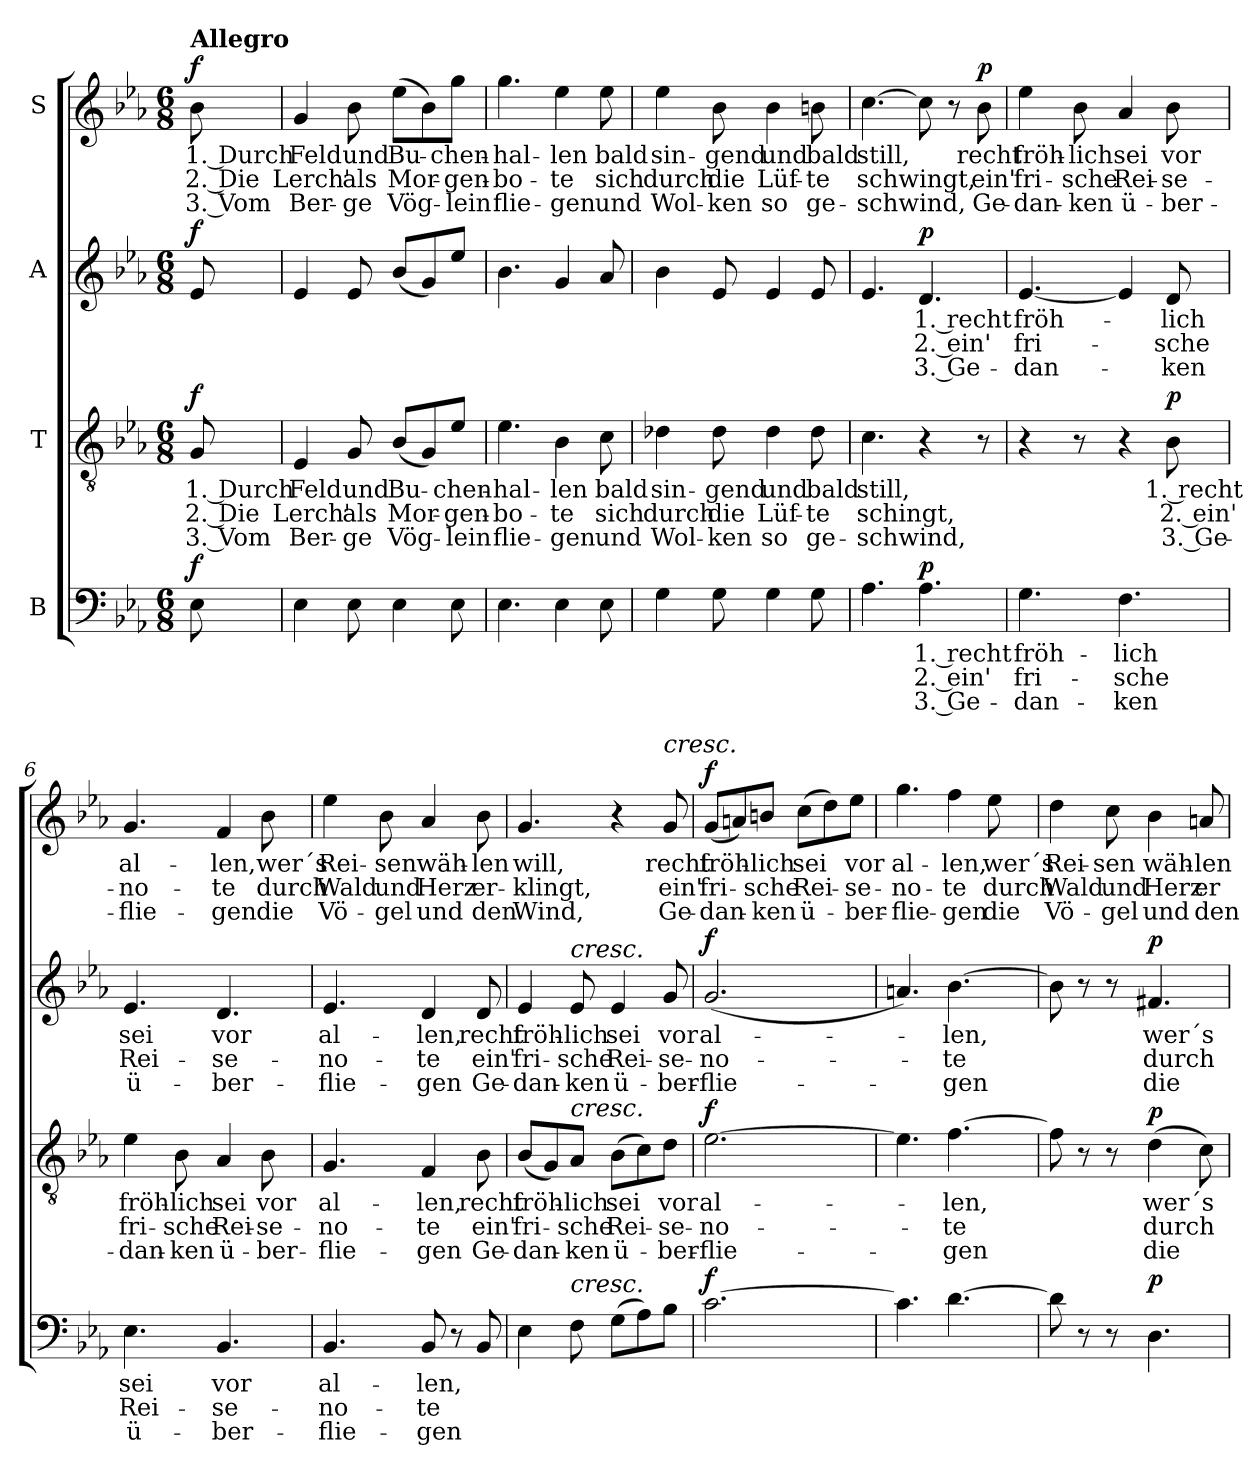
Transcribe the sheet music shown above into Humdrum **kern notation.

**kern	**text	**text	**text	**dynam	**kern	**text	**text	**text	**dynam	**kern	**text	**text	**text	**dynam	**kern	**text	**text	**text	**dynam
*part4	*part4	*part4	*part4	*part4	*part3	*part3	*part3	*part3	*part3	*part2	*part2	*part2	*part2	*part2	*part1	*part1	*part1	*part1	*part1
*staff4	*staff4	*staff4	*staff4	*staff4	*staff3	*staff3	*staff3	*staff3	*staff3	*staff2	*staff2	*staff2	*staff2	*staff2	*staff1	*staff1	*staff1	*staff1	*staff1
*I"B	*	*	*	*	*I"T	*	*	*	*	*I"A	*	*	*	*	*I"S	*	*	*	*
*clefF4	*	*	*	*	*clefGv2	*	*	*	*	*clefG2	*	*	*	*	*clefG2	*	*	*	*
*k[b-e-a-]	*	*	*	*	*k[b-e-a-]	*	*	*	*	*k[b-e-a-]	*	*	*	*	*k[b-e-a-]	*	*	*	*
*M6/8	*	*	*	*	*M6/8	*	*	*	*	*M6/8	*	*	*	*	*M6/8	*	*	*	*
=	=	=	=	=	=	=	=	=	=	=	=	=	=	=	=	=	=	=	=
!	!	!	!	!	!	!	!	!	!	!	!	!	!	!	!LO:TX:a:B:t=Allegro	!	!	!	!
!	!	!	!	!LO:DY:b	!	!LO:LY:b	!LO:LY:b	!LO:LY:b	!LO:DY:b	!	!	!	!	!LO:DY:b	!	!LO:LY:b	!LO:LY:b	!LO:LY:b	!LO:DY:b
8E-\	.	.	.	f	8G/	1. Durch	2. Die	3. Vom	f	8e-/	.	.	.	f	8b-\	1. Durch	2. Die	3. Vom	f
=1	=1	=1	=1	=1	=1	=1	=1	=1	=1	=1	=1	=1	=1	=1	=1	=1	=1	=1	=1
!	!	!	!	!	!	!LO:LY:b	!LO:LY:b	!LO:LY:b	!	!	!	!	!	!	!	!LO:LY:b	!LO:LY:b	!LO:LY:b	!
4E-\	.	.	.	.	4E-/	Feld	Lerch'	Ber-	.	4e-/	.	.	.	.	4g/	Feld	Lerch'	Ber-	.
!	!	!	!	!	!	!LO:LY:b	!LO:LY:b	!LO:LY:b	!	!	!	!	!	!	!	!LO:LY:b	!LO:LY:b	!LO:LY:b	!
8E-\	.	.	.	.	8G/	und	als	-ge	.	8e-/	.	.	.	.	8b-\	und	als	-ge	.
!	!	!	!	!	!	!LO:LY:b	!LO:LY:b	!LO:LY:b	!	!	!	!	!	!	!	!LO:LY:b	!LO:LY:b	!LO:LY:b	!
4E-\	.	.	.	.	(<8B-/L	Bu-	Mor-	Vög-	.	(<8b-/L	.	.	.	.	(>8ee-\L	Bu-	Mor-	Vög-	.
.	.	.	.	.	8G/)	.	.	.	.	8g/)	.	.	.	.	8b-\)	.	.	.	.
!	!	!	!	!	!	!LO:LY:b	!LO:LY:b	!LO:LY:b	!	!	!	!	!	!	!	!LO:LY:b	!LO:LY:b	!LO:LY:b	!
8E-\	.	.	.	.	8e-/J	-chen-	-gen-	-lein	.	8ee-/J	.	.	.	.	8gg\J	-chen-	-gen-	-lein	.
=2	=2	=2	=2	=2	=2	=2	=2	=2	=2	=2	=2	=2	=2	=2	=2	=2	=2	=2	=2
!	!	!	!	!	!	!LO:LY:b	!LO:LY:b	!LO:LY:b	!	!	!	!	!	!	!	!LO:LY:b	!LO:LY:b	!LO:LY:b	!
4.E-\	.	.	.	.	4.e-\	-hal-	-bo-	flie-	.	4.b-\	.	.	.	.	4.gg\	-hal-	-bo-	flie-	.
!	!	!	!	!	!	!LO:LY:b	!LO:LY:b	!LO:LY:b	!	!	!	!	!	!	!	!LO:LY:b	!LO:LY:b	!LO:LY:b	!
4E-\	.	.	.	.	4B-\	-len	-te	-gen	.	4g/	.	.	.	.	4ee-\	-len	-te	-gen	.
!	!	!	!	!	!	!LO:LY:b	!LO:LY:b	!LO:LY:b	!	!	!	!	!	!	!	!LO:LY:b	!LO:LY:b	!LO:LY:b	!
8E-\	.	.	.	.	8c\	bald	sich	und	.	8a-/	.	.	.	.	8ee-\	bald	sich	und	.
=3	=3	=3	=3	=3	=3	=3	=3	=3	=3	=3	=3	=3	=3	=3	=3	=3	=3	=3	=3
!	!	!	!	!	!	!LO:LY:b	!LO:LY:b	!LO:LY:b	!	!	!	!	!	!	!	!LO:LY:b	!LO:LY:b	!LO:LY:b	!
4G\	.	.	.	.	4d-X\	sin-	durch	Wol-	.	4b-\	.	.	.	.	4ee-\	sin-	durch	Wol-	.
!	!	!	!	!	!	!LO:LY:b	!LO:LY:b	!LO:LY:b	!	!	!	!	!	!	!	!LO:LY:b	!LO:LY:b	!LO:LY:b	!
8G\	.	.	.	.	8d-\	-gend	die	-ken	.	8e-/	.	.	.	.	8b-\	-gend	die	-ken	.
!	!	!	!	!	!	!LO:LY:b	!LO:LY:b	!LO:LY:b	!	!	!	!	!	!	!	!LO:LY:b	!LO:LY:b	!LO:LY:b	!
4G\	.	.	.	.	4d-\	und	Lüf-	so	.	4e-/	.	.	.	.	4b-\	und	Lüf-	so	.
!	!	!	!	!	!	!LO:LY:b	!LO:LY:b	!LO:LY:b	!	!	!	!	!	!	!	!LO:LY:b	!LO:LY:b	!LO:LY:b	!
8G\	.	.	.	.	8d-\	bald	-te	ge-	.	8e-/	.	.	.	.	8bn\	bald	-te	ge-	.
=4	=4	=4	=4	=4	=4	=4	=4	=4	=4	=4	=4	=4	=4	=4	=4	=4	=4	=4	=4
!	!	!	!	!	!	!LO:LY:b	!LO:LY:b	!LO:LY:b	!	!	!	!	!	!	!	!LO:LY:b	!LO:LY:b	!LO:LY:b	!
4.A-\	.	.	.	.	4.c\	still,	schingt,	-schwind,	.	4.e-/	.	.	.	.	[4.cc\	still,	schwingt,	-schwind,	.
!	!LO:LY:b	!LO:LY:b	!LO:LY:b	!LO:DY:b	!	!	!	!	!	!	!LO:LY:b	!LO:LY:b	!LO:LY:b	!LO:DY:b	!	!	!	!	!
4.A-\	1. recht	2. ein'	3. Ge-	p	4r	.	.	.	.	4.d/	1. recht	2. ein'	3. Ge-	p	8cc\]	.	.	.	.
.	.	.	.	.	.	.	.	.	.	.	.	.	.	.	8r	.	.	.	.
!	!	!	!	!	!	!	!	!	!	!	!	!	!	!	!	!LO:LY:b	!LO:LY:b	!LO:LY:b	!LO:DY:b
.	.	.	.	.	8r	.	.	.	.	.	.	.	.	.	8b-\	recht	ein'	Ge-	p
!!LO:LB:g=z
=5	=5	=5	=5	=5	=5	=5	=5	=5	=5	=5	=5	=5	=5	=5	=5	=5	=5	=5	=5
!	!LO:LY:b	!LO:LY:b	!LO:LY:b	!	!	!	!	!	!	!	!LO:LY:b	!LO:LY:b	!LO:LY:b	!	!	!LO:LY:b	!LO:LY:b	!LO:LY:b	!
4.G\	fröh-	fri-	-dan-	.	4r	.	.	.	.	[4.e-/	fröh-	fri-	-dan-	.	4ee-\	fröh-	fri-	-dan-	.
!	!	!	!	!	!	!	!	!	!	!	!	!	!	!	!	!LO:LY:b	!LO:LY:b	!LO:LY:b	!
.	.	.	.	.	8r	.	.	.	.	.	.	.	.	.	8b-\	-lich	-sche	-ken	.
!	!LO:LY:b	!LO:LY:b	!LO:LY:b	!	!	!	!	!	!	!	!	!	!	!	!	!LO:LY:b	!LO:LY:b	!LO:LY:b	!
4.F\	-lich	-sche	-ken	.	4r	.	.	.	.	4e-/]	.	.	.	.	4a-/	sei	Rei-	ü-	.
!	!	!	!	!	!	!LO:LY:b	!LO:LY:b	!LO:LY:b	!LO:DY:b	!	!LO:LY:b	!LO:LY:b	!LO:LY:b	!	!	!LO:LY:b	!LO:LY:b	!LO:LY:b	!
.	.	.	.	.	8B-\	1. recht	2. ein'	3. Ge-	p	8d/	-lich	-sche	-ken	.	8b-\	vor	-se-	-ber-	.
=6	=6	=6	=6	=6	=6	=6	=6	=6	=6	=6	=6	=6	=6	=6	=6	=6	=6	=6	=6
!	!LO:LY:b	!LO:LY:b	!LO:LY:b	!	!	!LO:LY:b	!LO:LY:b	!LO:LY:b	!	!	!LO:LY:b	!LO:LY:b	!LO:LY:b	!	!	!LO:LY:b	!LO:LY:b	!LO:LY:b	!
4.E-\	sei	Rei-	ü-	.	4e-\	fröh-	fri-	-dan-	.	4.e-/	sei	Rei-	ü-	.	4.g/	al-	-no-	-flie-	.
!	!	!	!	!	!	!LO:LY:b	!LO:LY:b	!LO:LY:b	!	!	!	!	!	!	!	!	!	!	!
.	.	.	.	.	8B-\	-lich	-sche	-ken	.	.	.	.	.	.	.	.	.	.	.
!	!LO:LY:b	!LO:LY:b	!LO:LY:b	!	!	!LO:LY:b	!LO:LY:b	!LO:LY:b	!	!	!LO:LY:b	!LO:LY:b	!LO:LY:b	!	!	!LO:LY:b	!LO:LY:b	!LO:LY:b	!
4.BB-/	vor	-se-	-ber-	.	4A-/	sei	Rei-	ü-	.	4.d/	vor	-se-	-ber-	.	4f/	-len,	-te	-gen	.
!	!	!	!	!	!	!LO:LY:b	!LO:LY:b	!LO:LY:b	!	!	!	!	!	!	!	!LO:LY:b	!LO:LY:b	!LO:LY:b	!
.	.	.	.	.	8B-\	vor	-se-	-ber-	.	.	.	.	.	.	8b-\	wer´s	durch	die	.
=7	=7	=7	=7	=7	=7	=7	=7	=7	=7	=7	=7	=7	=7	=7	=7	=7	=7	=7	=7
!	!LO:LY:b	!LO:LY:b	!LO:LY:b	!	!	!LO:LY:b	!LO:LY:b	!LO:LY:b	!	!	!LO:LY:b	!LO:LY:b	!LO:LY:b	!	!	!LO:LY:b	!LO:LY:b	!LO:LY:b	!
4.BB-/	al-	-no-	-flie-	.	4.G/	al-	-no-	-flie-	.	4.e-/	al-	-no-	-flie-	.	4ee-\	Rei-	Wald	Vö-	.
!	!	!	!	!	!	!	!	!	!	!	!	!	!	!	!	!LO:LY:b	!LO:LY:b	!LO:LY:b	!
.	.	.	.	.	.	.	.	.	.	.	.	.	.	.	8b-\	-sen	und	-gel	.
!	!LO:LY:b	!LO:LY:b	!LO:LY:b	!	!	!LO:LY:b	!LO:LY:b	!LO:LY:b	!	!	!LO:LY:b	!LO:LY:b	!LO:LY:b	!	!	!LO:LY:b	!LO:LY:b	!LO:LY:b	!
8BB-/	-len,	-te	-gen	.	4F/	-len,	-te	-gen	.	4d/	-len,	-te	-gen	.	4a-/	wäh-	Herz	und	.
8r	.	.	.	.	.	.	.	.	.	.	.	.	.	.	.	.	.	.	.
!	!	!	!	!	!	!LO:LY:b	!LO:LY:b	!LO:LY:b	!	!	!LO:LY:b	!LO:LY:b	!LO:LY:b	!	!	!LO:LY:b	!LO:LY:b	!LO:LY:b	!
8BB-/	.	.	.	.	8B-\	recht	ein'	Ge-	.	8d/	recht	ein'	Ge-	.	8b-\	-len	er-	den	.
=8	=8	=8	=8	=8	=8	=8	=8	=8	=8	=8	=8	=8	=8	=8	=8	=8	=8	=8	=8
!	!	!	!	!	!	!LO:LY:b	!LO:LY:b	!LO:LY:b	!	!	!LO:LY:b	!LO:LY:b	!LO:LY:b	!	!	!LO:LY:b	!LO:LY:b	!LO:LY:b	!
4E-\	.	.	.	.	(<8B-/L	fröh-	fri-	-dan-	.	4e-/	fröh-	fri-	-dan-	.	4.g/	will,	-klingt,	Wind,	.
.	.	.	.	.	8G/)	.	.	.	.	.	.	.	.	.	.	.	.	.	.
!	!	!	!	!	!	!	!	!	!	!LO:TX:a:i:t=cresc.	!	!	!	!	!	!	!	!	!
!	!	!	!	!	!LO:TX:a:i:t=cresc.	!	!	!	!	!	!	!	!	!	!	!	!	!	!
!LO:TX:a:i:t=cresc.	!	!	!	!	!	!	!	!	!	!	!	!	!	!	!	!	!	!	!
!	!	!	!	!	!	!LO:LY:b	!LO:LY:b	!LO:LY:b	!	!	!LO:LY:b	!LO:LY:b	!LO:LY:b	!	!	!	!	!	!
8F\	.	.	.	.	8A-/J	-lich	-sche	-ken	.	8e-/	-lich	-sche	-ken	.	.	.	.	.	.
!	!	!	!	!	!	!LO:LY:b	!LO:LY:b	!LO:LY:b	!	!	!LO:LY:b	!LO:LY:b	!LO:LY:b	!	!	!	!	!	!
(>8G\L	.	.	.	.	(>8B-\L	-sei	Rei-	ü-	.	4e-/	sei	Rei-	ü-	.	4r	.	.	.	.
8A-\)	.	.	.	.	8c\)	.	.	.	.	.	.	.	.	.	.	.	.	.	.
!	!	!	!	!	!	!	!	!	!	!	!	!	!	!	!LO:TX:a:i:t=cresc.	!	!	!	!
!	!	!	!	!	!	!LO:LY:b	!LO:LY:b	!LO:LY:b	!	!	!LO:LY:b	!LO:LY:b	!LO:LY:b	!	!	!LO:LY:b	!LO:LY:b	!LO:LY:b	!
8B-\J	.	.	.	.	8d\J	vor	-se-	-ber-	.	8g/	vor	-se-	-ber-	.	8g/	recht	ein'	Ge-	.
!!LO:PB:g=z
=9	=9	=9	=9	=9	=9	=9	=9	=9	=9	=9	=9	=9	=9	=9	=9	=9	=9	=9	=9
!	!	!	!	!LO:DY:b	!	!LO:LY:b	!LO:LY:b	!LO:LY:b	!LO:DY:b	!	!LO:LY:b	!LO:LY:b	!LO:LY:b	!LO:DY:b	!	!LO:LY:b	!LO:LY:b	!LO:LY:b	!LO:DY:b
[2.c\	.	.	.	f	[2.e-\	al-	-no-	-flie-	f	(>2.g/	al-	-no-	-flie-	f	(<8g/L	fröh-	fri-	-dan-	f
.	.	.	.	.	.	.	.	.	.	.	.	.	.	.	8an/)	.	.	.	.
!	!	!	!	!	!	!	!	!	!	!	!	!	!	!	!	!LO:LY:b	!LO:LY:b	!LO:LY:b	!
.	.	.	.	.	.	.	.	.	.	.	.	.	.	.	8bn/J	-lich	-sche	-ken	.
!	!	!	!	!	!	!	!	!	!	!	!	!	!	!	!	!LO:LY:b	!LO:LY:b	!LO:LY:b	!
.	.	.	.	.	.	.	.	.	.	.	.	.	.	.	(>8cc\L	-sei	Rei-	ü-	.
.	.	.	.	.	.	.	.	.	.	.	.	.	.	.	8dd\)	.	.	.	.
!	!	!	!	!	!	!	!	!	!	!	!	!	!	!	!	!LO:LY:b	!LO:LY:b	!LO:LY:b	!
.	.	.	.	.	.	.	.	.	.	.	.	.	.	.	8ee-\J	vor	-se-	-ber-	.
=10	=10	=10	=10	=10	=10	=10	=10	=10	=10	=10	=10	=10	=10	=10	=10	=10	=10	=10	=10
!	!	!	!	!	!	!	!	!	!	!	!	!	!	!	!	!LO:LY:b	!LO:LY:b	!LO:LY:b	!
4.c\]	.	.	.	.	4.e-\]	.	.	.	.	4.an/)	.	.	.	.	4.gg\	al-	-no-	-flie-	.
!	!	!	!	!	!	!LO:LY:b	!LO:LY:b	!LO:LY:b	!	!	!LO:LY:b	!LO:LY:b	!LO:LY:b	!	!	!LO:LY:b	!LO:LY:b	!LO:LY:b	!
[4.d\	.	.	.	.	[4.f\	-len,	-te	-gen	.	[4.b-\	-len,	-te	-gen	.	4ff\	-len,	-te	-gen	.
!	!	!	!	!	!	!	!	!	!	!	!	!	!	!	!	!LO:LY:b	!LO:LY:b	!LO:LY:b	!
.	.	.	.	.	.	.	.	.	.	.	.	.	.	.	8ee-\	wer´s	durch	die	.
=11	=11	=11	=11	=11	=11	=11	=11	=11	=11	=11	=11	=11	=11	=11	=11	=11	=11	=11	=11
!	!	!	!	!	!	!	!	!	!	!	!	!	!	!	!	!LO:LY:b	!LO:LY:b	!LO:LY:b	!
8d\]	.	.	.	.	8f\]	.	.	.	.	8b-\]	.	.	.	.	4dd\	Rei-	Wald	Vö-	.
8r	.	.	.	.	8r	.	.	.	.	8r	.	.	.	.	.	.	.	.	.
!	!	!	!	!	!	!	!	!	!	!	!	!	!	!	!	!LO:LY:b	!LO:LY:b	!LO:LY:b	!
8r	.	.	.	.	8r	.	.	.	.	8r	.	.	.	.	8cc\	-sen	und	-gel	.
!	!	!	!	!LO:DY:b	!	!LO:LY:b	!LO:LY:b	!LO:LY:b	!LO:DY:b	!	!LO:LY:b	!LO:LY:b	!LO:LY:b	!LO:DY:b	!	!LO:LY:b	!LO:LY:b	!LO:LY:b	!
4.D\	.	.	.	p	(>4d\	wer´s	durch	die	p	4.f#X/	wer´s	durch	die	p	4b-\	wäh-	Herz	und	.
!	!	!	!	!	!	!	!	!	!	!	!	!	!	!	!	!LO:LY:b	!LO:LY:b	!LO:LY:b	!
.	.	.	.	.	8c\)	.	.	.	.	.	.	.	.	.	8an/	-len	er-	den	.
=	=	=	=	=	=	=	=	=	=	=	=	=	=	=	=	=	=	=	=
*-	*-	*-	*-	*-	*-	*-	*-	*-	*-	*-	*-	*-	*-	*-	*-	*-	*-	*-	*-
